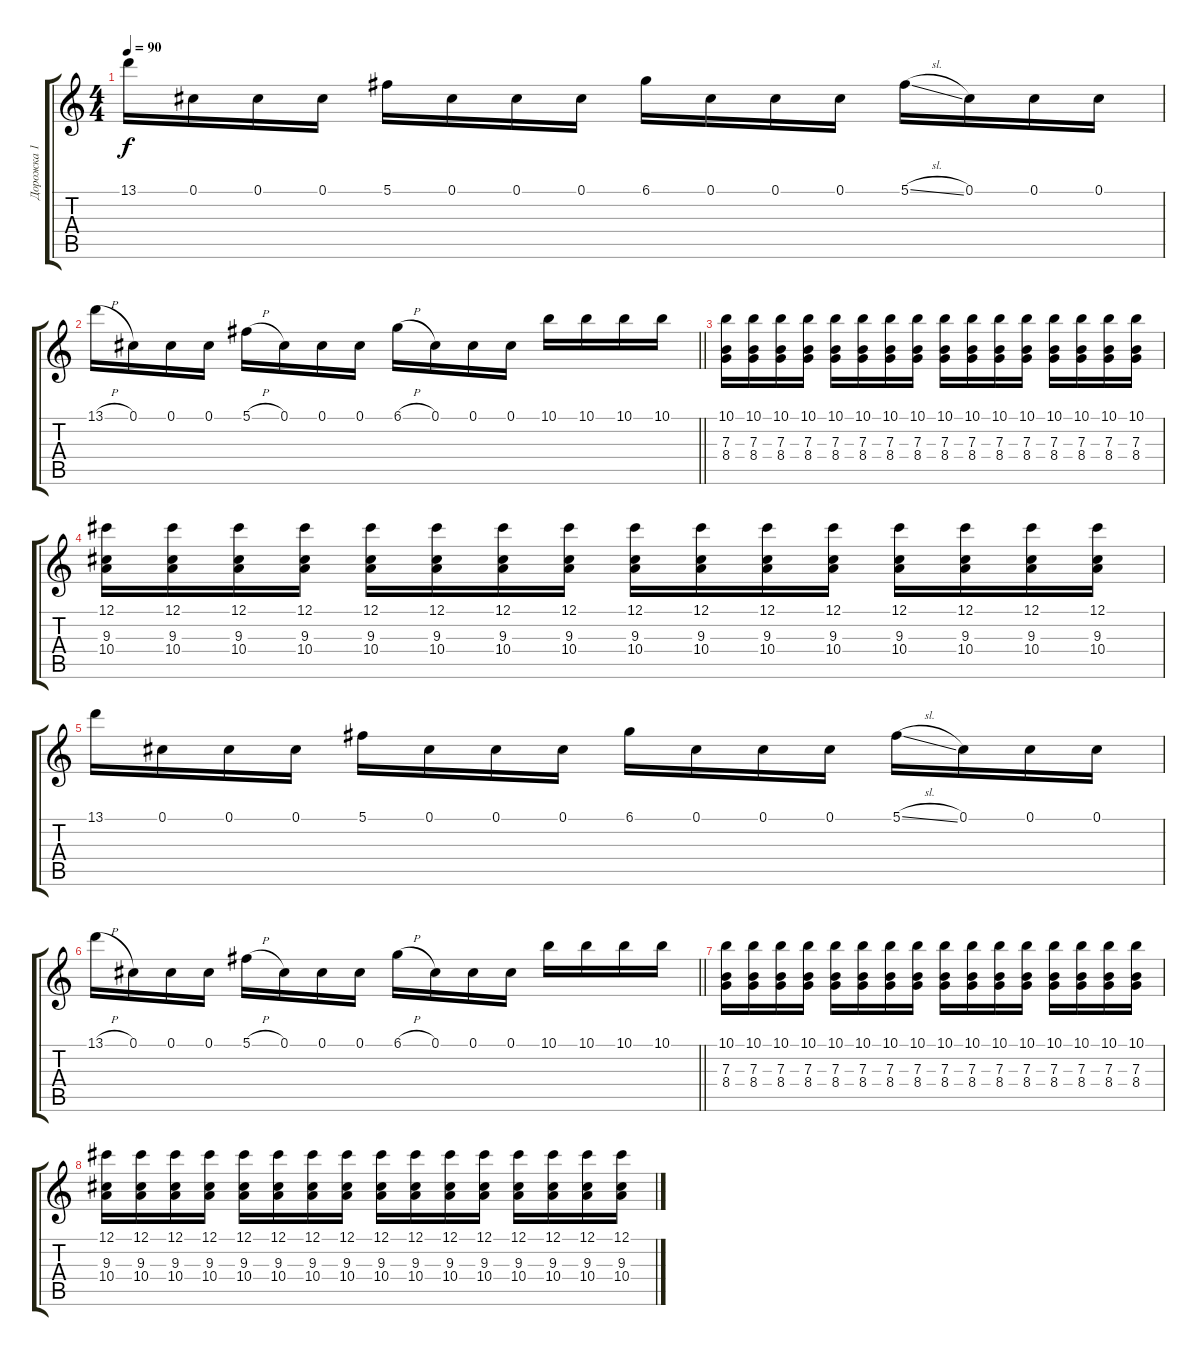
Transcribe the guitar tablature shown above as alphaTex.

\track ("Дорожка 1" "Дорожка 1") {instrument electricguitarclean}
\staff {score tabs}
\tuning (Db4 Ab3 E3 B2 Gb2 Db2) {hide}
\ts (4 4)
\tempo 90
\clef g2
\ks c
13.1.16{dy f} 0.1.16 0.1.16 0.1.16 5.1.16 0.1.16 0.1.16 0.1.16 6.1.16 0.1.16 0.1.16 0.1.16 5.1{sl}.16 0.1.16 0.1.16 0.1.16 |
\barLineRight lightlight
13.1{h}.16 0.1.16 0.1.16 0.1.16 5.1{h}.16 0.1.16 0.1.16 0.1.16 6.1{h}.16 0.1.16 0.1.16 0.1.16 10.1.16 10.1.16 10.1.16 10.1.16 |
(10.1 7.3 8.4).16 (10.1 7.3 8.4).16 (10.1 7.3 8.4).16 (10.1 7.3 8.4).16 (10.1 7.3 8.4).16 (10.1 7.3 8.4).16 (10.1 7.3 8.4).16 (10.1 7.3 8.4).16 (10.1 7.3 8.4).16 (10.1 7.3 8.4).16 (10.1 7.3 8.4).16 (10.1 7.3 8.4).16 (10.1 7.3 8.4).16 (10.1 7.3 8.4).16 (10.1 7.3 8.4).16 (10.1 7.3 8.4).16 |
(12.1 9.3 10.4).16 (12.1 9.3 10.4).16 (12.1 9.3 10.4).16 (12.1 9.3 10.4).16 (12.1 9.3 10.4).16 (12.1 9.3 10.4).16 (12.1 9.3 10.4).16 (12.1 9.3 10.4).16 (12.1 9.3 10.4).16 (12.1 9.3 10.4).16 (12.1 9.3 10.4).16 (12.1 9.3 10.4).16 (12.1 9.3 10.4).16 (12.1 9.3 10.4).16 (12.1 9.3 10.4).16 (12.1 9.3 10.4).16 |
13.1.16 0.1.16 0.1.16 0.1.16 5.1.16 0.1.16 0.1.16 0.1.16 6.1.16 0.1.16 0.1.16 0.1.16 5.1{sl}.16 0.1.16 0.1.16 0.1.16 |
\barLineRight lightlight
13.1{h}.16 0.1.16 0.1.16 0.1.16 5.1{h}.16 0.1.16 0.1.16 0.1.16 6.1{h}.16 0.1.16 0.1.16 0.1.16 10.1.16 10.1.16 10.1.16 10.1.16 |
(10.1 7.3 8.4).16 (10.1 7.3 8.4).16 (10.1 7.3 8.4).16 (10.1 7.3 8.4).16 (10.1 7.3 8.4).16 (10.1 7.3 8.4).16 (10.1 7.3 8.4).16 (10.1 7.3 8.4).16 (10.1 7.3 8.4).16 (10.1 7.3 8.4).16 (10.1 7.3 8.4).16 (10.1 7.3 8.4).16 (10.1 7.3 8.4).16 (10.1 7.3 8.4).16 (10.1 7.3 8.4).16 (10.1 7.3 8.4).16 |
(12.1 9.3 10.4).16 (12.1 9.3 10.4).16 (12.1 9.3 10.4).16 (12.1 9.3 10.4).16 (12.1 9.3 10.4).16 (12.1 9.3 10.4).16 (12.1 9.3 10.4).16 (12.1 9.3 10.4).16 (12.1 9.3 10.4).16 (12.1 9.3 10.4).16 (12.1 9.3 10.4).16 (12.1 9.3 10.4).16 (12.1 9.3 10.4).16 (12.1 9.3 10.4).16 (12.1 9.3 10.4).16 (12.1 9.3 10.4).16
